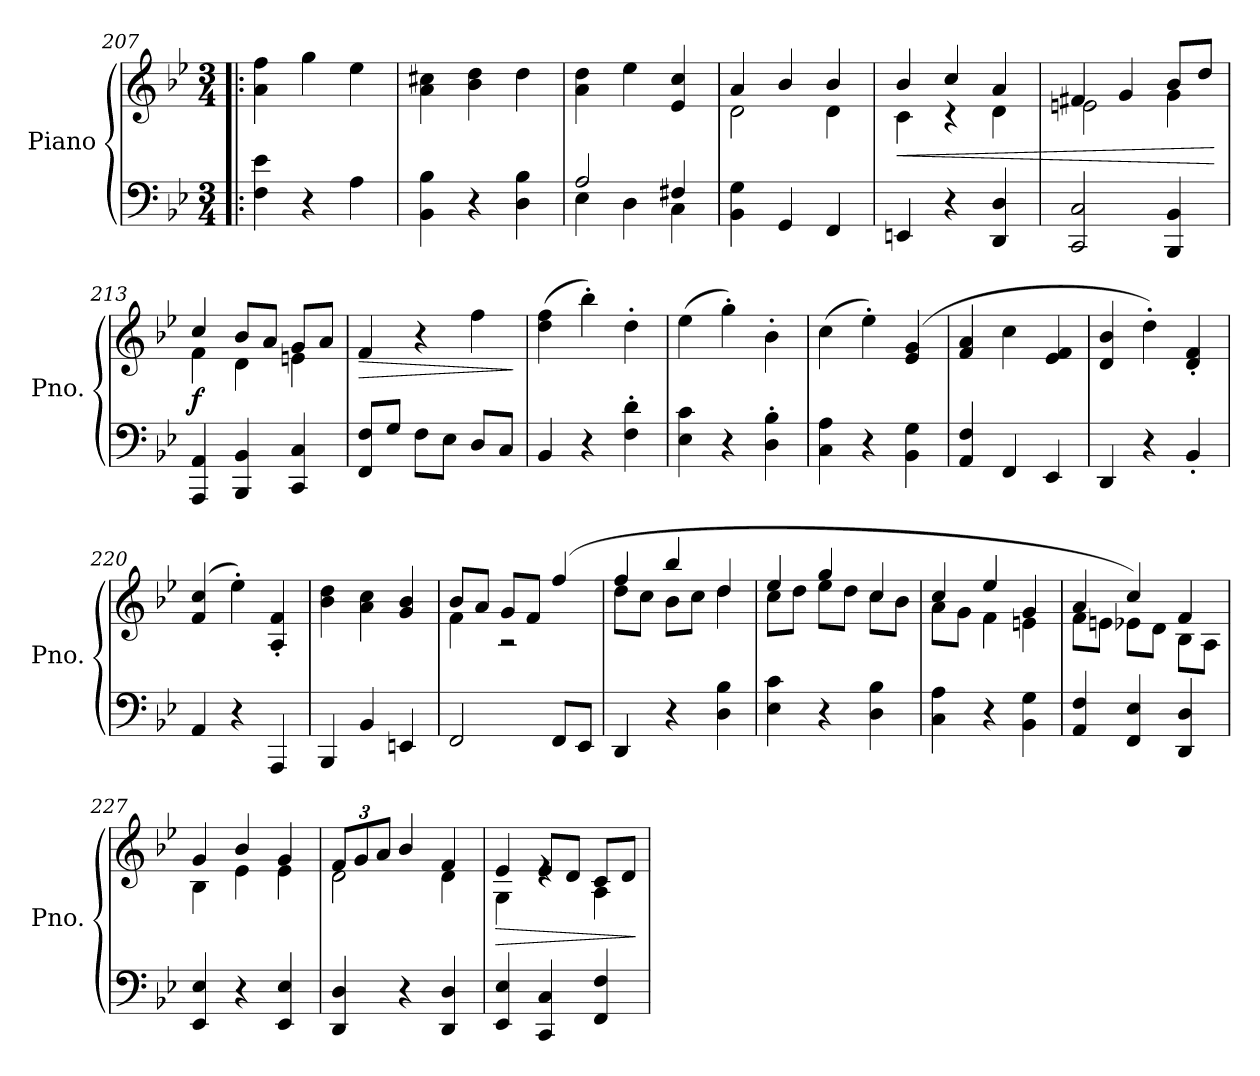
**kern	**kern	**dynam
*part1	*part1	*part1
*staff2	*staff1	*staff1/2
*I"Piano	*	*
*I'Pno.	*	*
*clefF4	*clefG2	*
*k[b-e-]	*k[b-e-]	*
*M3/4	*M3/4	*
=207!|:	=207!|:	=207!|:
4F\ 4e-\	4a\ 4ff\	.
4r	4gg\	.
4A\	4ee-\	.
=208	=208	=208
4BB-\ 4B-\	4a\ 4cc#X\	.
4r	4b-\ 4dd\	.
4D\ 4B-\	4dd\	.
=209	=209	=209
*^	*	*
2A/	4E-\	4a\ 4dd\	.
.	4D\	4ee-\	.
4F#X/	4C\	4e-/ 4cc/	.
*v	*v	*	*
=210	=210	=210
*	*^	*
4BB-\ 4G\	4a/	2d\	.
4GG/	4b-/	.	.
4FF/	4b-/	4d\	.
=211	=211	=211	=211
!	!	!	!LO:HP:b
4EEn/	4b-/	4c\	<
4r	4cc/	4r	.
4DD/ 4D/	4a/	4d\	.
=212	=212	=212	=212
2CC/ 2C/	4f#X/	2en\	.
.	4g/	.	.
4BBB-/ 4BB-/	8b-/L	4g\	.
.	8dd/J	.	.
*	*v	*v	*
.	.	[
=213	=213	=213
*	*^	*
!	!	!	!LO:DY:b
4AAA/ 4AA/	4cc/	4f\	f
4BBB-/ 4BB-/	8b-/L	4d\	.
.	8a/J	.	.
4CC/ 4C/	8g/L	4en\	.
.	8a/J	.	.
*	*v	*v	*
=214	=214	=214
!	!	!LO:HP:b
8FF/ 8F/L	4f/	>
8G/J	.	.
8F\L	4r	.
8E-\J	.	.
8D/L	4ff\	.
8C/J	.	.
.	.	]
=215	=215	=215
!	!	!LO:DY:b
!	!	!LO:DY:n=1:b
4BB-/	(>4dd\ 4ff\	mp mp
4r	4bb-'\)	.
4F\' 4d\'	4dd'\	.
=216	=216	=216
4E-\ 4c\	(>4ee-\	.
4r	4gg'\)	.
4D\' 4B-\'	4b-'\	.
!!LO:LB:g=z
=217	=217	=217
4C\ 4A\	(>4cc\	.
4r	4ee-'\)	.
4BB-\ 4G\	(>4e-/ 4g/	.
=218	=218	=218
4AA/ 4F/	4f/ 4a/	.
4FF/	4cc\	.
4EE-/	4e-/ 4f/	.
=219	=219	=219
4DD/	4d/ 4b-/	.
4r	4dd'\)	.
4BB-'/	4d/' 4f/'	.
=220	=220	=220
4AA/	(>4f/ 4cc/	.
4r	4ee-'\)	.
4AAA/	4A/' 4f/'	.
=221	=221	=221
4BBB-/	4b-\ 4dd\	.
4BB-/	4a\ 4cc\	.
4EEn/	4g/ 4b-/	.
=222	=222	=222
*	*^	*
2FF/	8b-/L	4f\	.
.	8a/J	.	.
.	8g/L	2r	.
.	8f/J	.	.
8FF/L	(>4ff/	.	.
8EE-/J	.	.	.
=223	=223	=223	=223
4DD/	4ff/	8dd\L	.
.	.	8cc\J	.
4r	4bb-/	8b-\L	.
.	.	8cc\J	.
4D\ 4B-\	4dd/	4dd\	.
=224	=224	=224	=224
4E-\ 4c\	4ee-/	8cc\L	.
.	.	8dd\J	.
4r	4gg/	8ee-\L	.
.	.	8dd\J	.
4D\ 4B-\	4cc/	8cc\L	.
.	.	8b-\J	.
=225	=225	=225	=225
4C\ 4A\	4cc/	8a\L	.
.	.	8g\J	.
4r	4ee-/	4f\	.
4BB-\ 4G\	4g/	4en\	.
=226	=226	=226	=226
4AA/ 4F/	4a/	8f\L	.
.	.	8en\J	.
4FF/ 4E-/	4cc/)	8e-X\L	.
.	.	8d\J	.
4DD/ 4D/	4f/	8B-\L	.
.	.	8A\J	.
!!LO:LB:g=z	!!
=227	=227	=227	=227
4EE-/ 4E-/	4g/	4B-\	.
4r	4b-/	4e-\	.
4EE-/ 4E-/	4g/	4e-\	.
=228	=228	=228	=228
*	*Xbrackettup	*	*
4DD/ 4D/	12f/L	2d\	.
.	12g/	.	.
.	12a/J	.	.
4r	4b-/	.	.
4DD/ 4D/	4f/	4d\	.
=229	=229	=229	=229
!	!	!	!LO:HP:b
4EE-/ 4E-/	4e-/	4G\	>
4CC/ 4C/	8e-/L	4re	.
.	8d/J	.	.
4FF/ 4F/	8c/L	4A\	.
.	8d/J	.	.
*	*v	*v	*
.	.	]
=	=	=
*-	*-	*-
